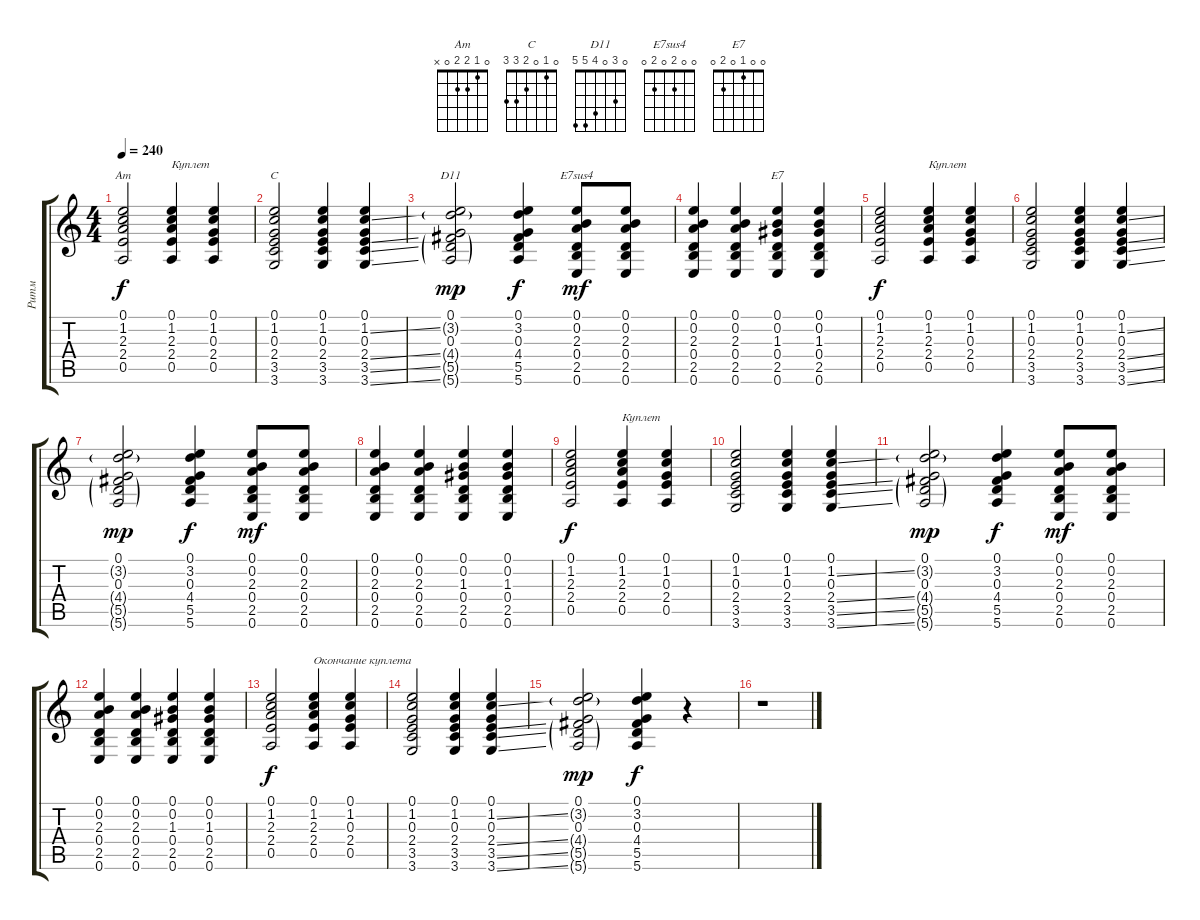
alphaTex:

\track ("Ритм" "Ритм") {instrument acousticguitarsteel}
\staff {score tabs}
\tuning (E4 B3 G3 D3 A2 E2) {hide}
\chord ("Am" 0 1 2 2 0 x)
\chord ("C" 0 1 0 2 3 3)
\chord ("D11" 0 3 0 4 5 5)
\chord ("E7sus4" 0 0 2 0 2 0)
\chord ("E7" 0 0 1 0 2 0)
\ts (4 4)
\tempo 240
\clef g2
\ks c
(0.1 1.2 2.3 2.4 0.5).2{ch "Am" dy f} (0.1 1.2 2.3 2.4 0.5).4{txt "Куплет"} (0.1 1.2 0.3 2.4 0.5).4 |
(0.1 1.2 0.3 2.4 3.5 3.6).2{ch "C"} (0.1 1.2 0.3 2.4 3.5 3.6).4 (0.1 1.2{ss} 0.3 2.4{ss} 3.5{ss} 3.6{ss}).4 |
(0.1 3.2{g} 0.3 4.4{g} 5.5{g} 5.6{g}).2{ch "D11" dy mp} (0.1 3.2 0.3 4.4 5.5 5.6).4{dy f} (0.1 0.2 2.3 0.4 2.5 0.6).8{ch "E7sus4" dy mf} (0.1 0.2 2.3 0.4 2.5 0.6).8 |
(0.1 0.2 2.3 0.4 2.5 0.6).4 (0.1 0.2 2.3 0.4 2.5 0.6).4 (0.1 0.2 1.3 0.4 2.5 0.6).4{ch "E7"} (0.1 0.2 1.3 0.4 2.5 0.6).4 |
(0.1 1.2 2.3 2.4 0.5).2{dy f} (0.1 1.2 2.3 2.4 0.5).4{txt "Куплет"} (0.1 1.2 0.3 2.4 0.5).4 |
(0.1 1.2 0.3 2.4 3.5 3.6).2 (0.1 1.2 0.3 2.4 3.5 3.6).4 (0.1 1.2{ss} 0.3 2.4{ss} 3.5{ss} 3.6{ss}).4 |
(0.1 3.2{g} 0.3 4.4{g} 5.5{g} 5.6{g}).2{dy mp} (0.1 3.2 0.3 4.4 5.5 5.6).4{dy f} (0.1 0.2 2.3 0.4 2.5 0.6).8{dy mf} (0.1 0.2 2.3 0.4 2.5 0.6).8 |
(0.1 0.2 2.3 0.4 2.5 0.6).4 (0.1 0.2 2.3 0.4 2.5 0.6).4 (0.1 0.2 1.3 0.4 2.5 0.6).4 (0.1 0.2 1.3 0.4 2.5 0.6).4 |
(0.1 1.2 2.3 2.4 0.5).2{dy f} (0.1 1.2 2.3 2.4 0.5).4{txt "Куплет"} (0.1 1.2 0.3 2.4 0.5).4 |
(0.1 1.2 0.3 2.4 3.5 3.6).2 (0.1 1.2 0.3 2.4 3.5 3.6).4 (0.1 1.2{ss} 0.3 2.4{ss} 3.5{ss} 3.6{ss}).4 |
(0.1 3.2{g} 0.3 4.4{g} 5.5{g} 5.6{g}).2{dy mp} (0.1 3.2 0.3 4.4 5.5 5.6).4{dy f} (0.1 0.2 2.3 0.4 2.5 0.6).8{dy mf} (0.1 0.2 2.3 0.4 2.5 0.6).8 |
(0.1 0.2 2.3 0.4 2.5 0.6).4 (0.1 0.2 2.3 0.4 2.5 0.6).4 (0.1 0.2 1.3 0.4 2.5 0.6).4 (0.1 0.2 1.3 0.4 2.5 0.6).4 |
(0.1 1.2 2.3 2.4 0.5).2{dy f} (0.1 1.2 2.3 2.4 0.5).4{txt "Окончание куплета"} (0.1 1.2 0.3 2.4 0.5).4 |
(0.1 1.2 0.3 2.4 3.5 3.6).2 (0.1 1.2 0.3 2.4 3.5 3.6).4 (0.1 1.2{ss} 0.3 2.4{ss} 3.5{ss} 3.6{ss}).4 |
(0.1 3.2{g} 0.3 4.4{g} 5.5{g} 5.6{g}).2{dy mp} (0.1 3.2 0.3 4.4 5.5 5.6).4{dy f} r.4 |
r.1
